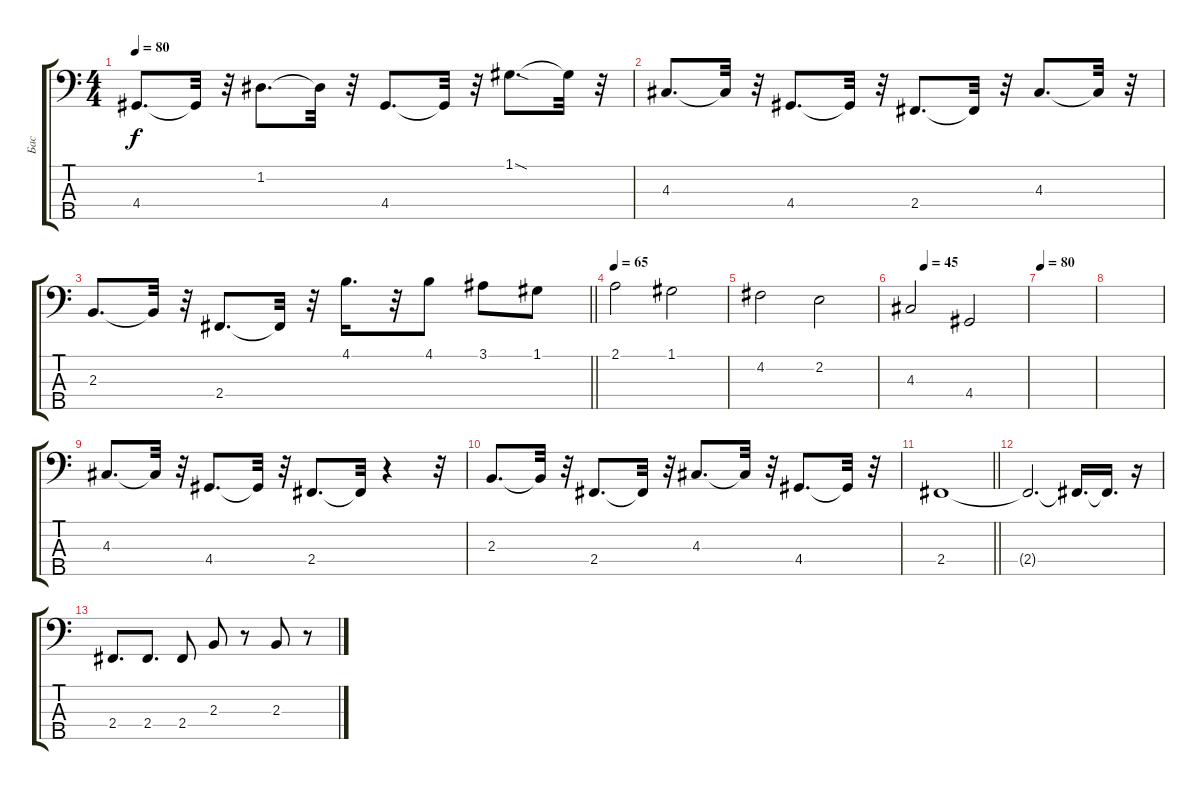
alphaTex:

\track ("Бас" "Бас") {instrument electricbassfinger}
\staff {score tabs}
\tuning (G2 D2 A1 E1 B0) {hide}
\ts (4 4)
\tempo 80
\clef f4
\ks c
4.4.8{d dy f} 4.4{t}.32 r.32 1.2.8{d} 1.2{t}.32 r.32 4.4.8{d} 4.4{t}.32 r.32 1.1{sod}.8{d} 1.1{t}.32 r.32 |
4.3.8{d} 4.3{t}.32 r.32 4.4.8{d} 4.4{t}.32 r.32 2.4.8{d} 2.4{t}.32 r.32 4.3.8{d} 4.3{t}.32 r.32 |
\barLineRight lightlight
2.3.8{d} 2.3{t}.32 r.32 2.4.8{d} 2.4{t}.32 r.32 4.1.16{d} r.32 4.1.8 3.1.8 1.1.8 |
\tempo 65
2.1.2 1.1.2 |
4.2.2 2.2.2 |
\tempo (45 0.125)
4.3.2 4.4.2 |
\tempo 80
|
|
4.3.8{d} 4.3{t}.32 r.32 4.4.8{d} 4.4{t}.32 r.32 2.4.8{d} 2.4{t}.32 r.4 r.32 |
2.3.8{d} 2.3{t}.32 r.32 2.4.8{d} 2.4{t}.32 r.32 4.3.8{d} 4.3{t}.32 r.32 4.4.8{d} 4.4{t}.32 r.32 |
\barLineRight lightlight
2.4.1 |
2.4{t}.2{d} 2.4{t}.16{d} 2.4{t}.16{d} r.16 |
2.4.8{d} 2.4.8{d} 2.4.8 2.3.8 r.8 2.3.8 r.8
